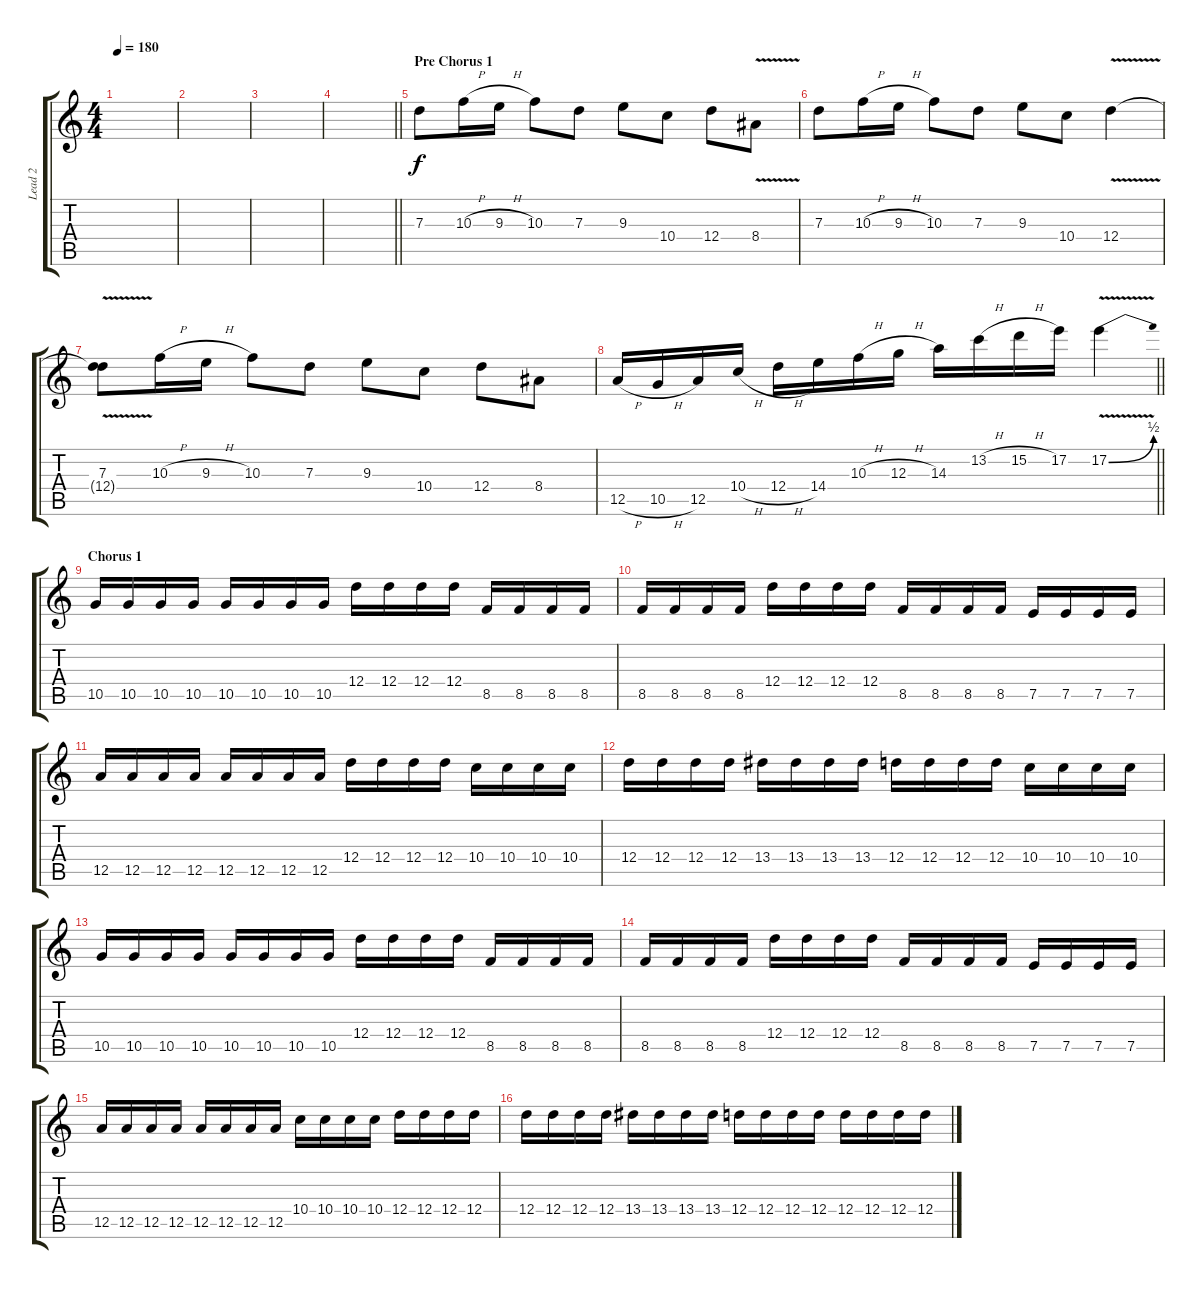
\track ("Lead 2" "Lead 2") {instrument distortionguitar}
\staff {score tabs}
\tuning (E4 B3 G3 D3 A2 D2) {hide}
\ts (4 4)
\tempo 180
\clef g2
\ks c
|
|
|
\barLineRight lightlight
|
\section ("" "Pre Chorus 1")
7.3.8{volume 16} 10.3{h}.16 9.3{h}.16 10.3.8 7.3.8 9.3.8 10.4.8 12.4.8 8.4{v}.8 |
7.3.8 10.3{h}.16 9.3{h}.16 10.3.8 7.3.8 9.3.8 10.4.8 12.4{v}.4 |
(7.3 12.4{t}).8 10.3{h}.16 9.3{h}.16 10.3.8 7.3.8 9.3.8 10.4.8 12.4.8 8.4.8 |
\barLineRight lightlight
12.5{h}.16 10.5{h}.16 12.5.16 10.4{h}.16 12.4{h}.16 14.4.16 10.3{h}.16 12.3{h}.16 14.3.16 13.2{h}.16 15.2{h}.16 17.2.16 17.2{be (bend 0 0 60 2) v}.4 |
\section ("" "Chorus 1")
10.5.16 10.5.16 10.5.16 10.5.16 10.5.16 10.5.16 10.5.16 10.5.16 12.4.16 12.4.16 12.4.16 12.4.16 8.5.16 8.5.16 8.5.16 8.5.16 |
8.5.16 8.5.16 8.5.16 8.5.16 12.4.16 12.4.16 12.4.16 12.4.16 8.5.16 8.5.16 8.5.16 8.5.16 7.5.16 7.5.16 7.5.16 7.5.16 |
12.5.16 12.5.16 12.5.16 12.5.16 12.5.16 12.5.16 12.5.16 12.5.16 12.4.16 12.4.16 12.4.16 12.4.16 10.4.16 10.4.16 10.4.16 10.4.16 |
12.4.16 12.4.16 12.4.16 12.4.16 13.4.16 13.4.16 13.4.16 13.4.16 12.4.16 12.4.16 12.4.16 12.4.16 10.4.16 10.4.16 10.4.16 10.4.16 |
10.5.16 10.5.16 10.5.16 10.5.16 10.5.16 10.5.16 10.5.16 10.5.16 12.4.16 12.4.16 12.4.16 12.4.16 8.5.16 8.5.16 8.5.16 8.5.16 |
8.5.16 8.5.16 8.5.16 8.5.16 12.4.16 12.4.16 12.4.16 12.4.16 8.5.16 8.5.16 8.5.16 8.5.16 7.5.16 7.5.16 7.5.16 7.5.16 |
12.5.16 12.5.16 12.5.16 12.5.16 12.5.16 12.5.16 12.5.16 12.5.16 10.4.16 10.4.16 10.4.16 10.4.16 12.4.16 12.4.16 12.4.16 12.4.16 |
12.4.16 12.4.16 12.4.16 12.4.16 13.4.16 13.4.16 13.4.16 13.4.16 12.4.16 12.4.16 12.4.16 12.4.16 12.4.16 12.4.16 12.4.16 12.4.16
